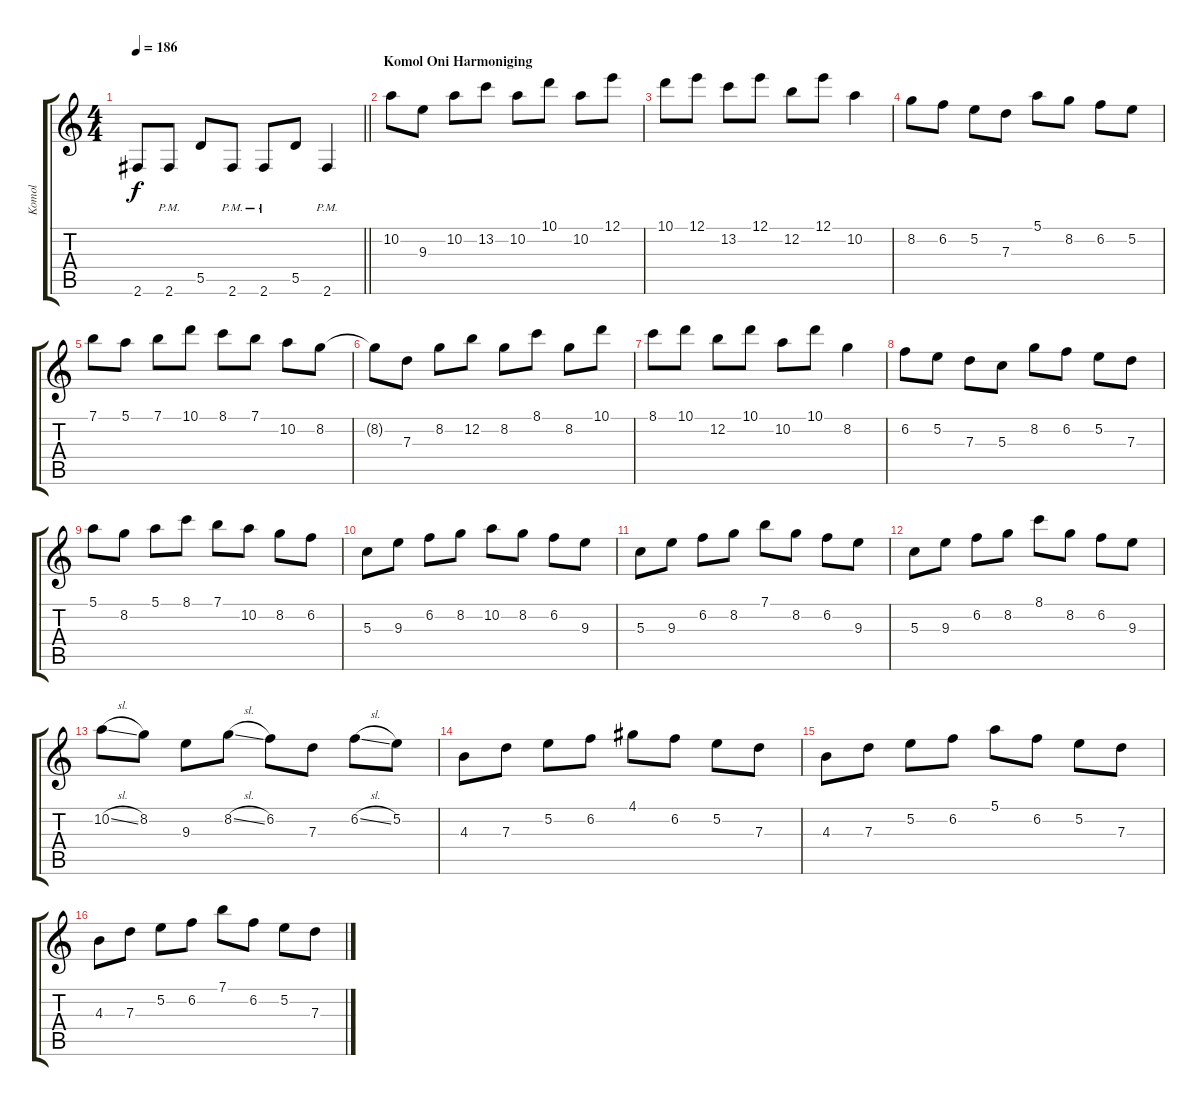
\track ("Komol" "Komol") {instrument overdrivenguitar}
\staff {score tabs}
\tuning (E4 B3 G3 D3 A2 E2) {hide}
\ts (4 4)
\tempo 186
\clef g2
\barLineRight lightlight
\ks c
2.6{t}.8{dy f} 2.6{pm}.8 5.5.8 2.6{pm}.8 2.6{pm}.8 5.5.8 2.6{pm}.4 |
\section ("" "Komol Oni Harmoniging ")
10.2.8 9.3.8 10.2.8 13.2.8 10.2.8 10.1.8 10.2.8 12.1.8 |
10.1.8 12.1.8 13.2.8 12.1.8 12.2.8 12.1.8 10.2.4 |
8.2.8 6.2.8 5.2.8 7.3.8 5.1.8 8.2.8 6.2.8 5.2.8 |
7.1.8 5.1.8 7.1.8 10.1.8 8.1.8 7.1.8 10.2.8 8.2.8 |
8.2{t}.8 7.3.8 8.2.8 12.2.8 8.2.8 8.1.8 8.2.8 10.1.8 |
8.1.8 10.1.8 12.2.8 10.1.8 10.2.8 10.1.8 8.2.4 |
6.2.8 5.2.8 7.3.8 5.3.8 8.2.8 6.2.8 5.2.8 7.3.8 |
5.1.8 8.2.8 5.1.8 8.1.8 7.1.8 10.2.8 8.2.8 6.2.8 |
5.3.8 9.3.8 6.2.8 8.2.8 10.2.8 8.2.8 6.2.8 9.3.8 |
5.3.8 9.3.8 6.2.8 8.2.8 7.1.8 8.2.8 6.2.8 9.3.8 |
5.3.8 9.3.8 6.2.8 8.2.8 8.1.8 8.2.8 6.2.8 9.3.8 |
10.2{sl}.8 8.2.8 9.3.8 8.2{sl}.8 6.2.8 7.3.8 6.2{sl}.8 5.2.8 |
4.3.8 7.3.8 5.2.8 6.2.8 4.1.8 6.2.8 5.2.8 7.3.8 |
4.3.8 7.3.8 5.2.8 6.2.8 5.1.8 6.2.8 5.2.8 7.3.8 |
4.3.8 7.3.8 5.2.8 6.2.8 7.1.8 6.2.8 5.2.8 7.3.8
